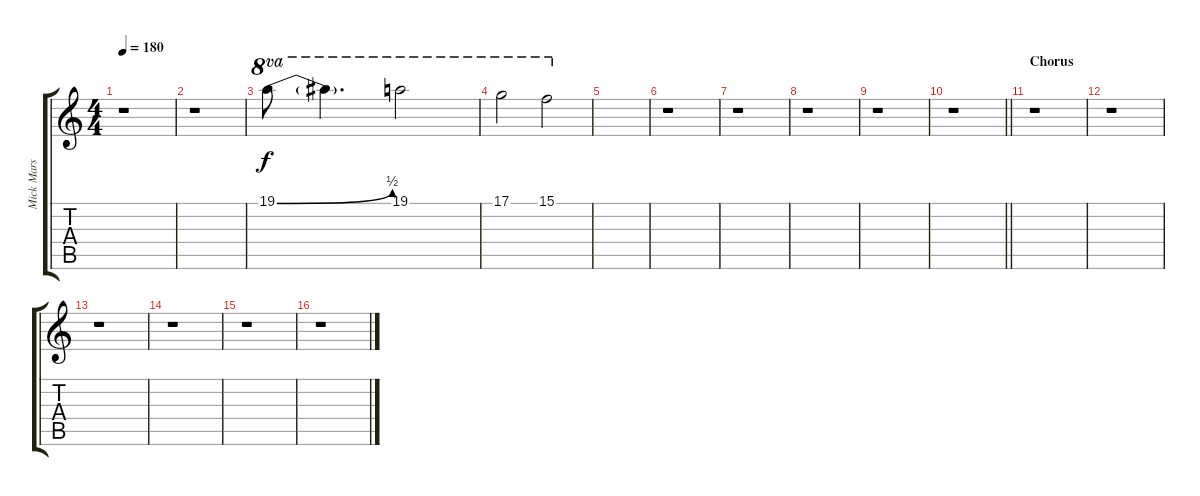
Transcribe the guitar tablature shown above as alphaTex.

\track ("Mick Mars Lead Octave w. talk box" "Mick Mars ") {instrument distortionguitar}
\staff {score tabs}
\tuning (D4 A3 F3 C3 G2 D2) {hide}
\ts (4 4)
\tempo 180
\clef g2
\ks c
r.1{dy f} |
r.1 |
19.1{be (bend 0 0 60 2)}.8{ot 8va volume 16} 19.1{t}.4{d ot 8va} 19.1.2{ot 8va} |
17.1.2{ot 8va} 15.1.2{ot 8va} |
|
r.1 |
r.1 |
r.1 |
r.1 |
\barLineRight lightlight
r.1 |
\section ("" "Chorus")
r.1 |
r.1 |
r.1 |
r.1 |
r.1 |
r.1
